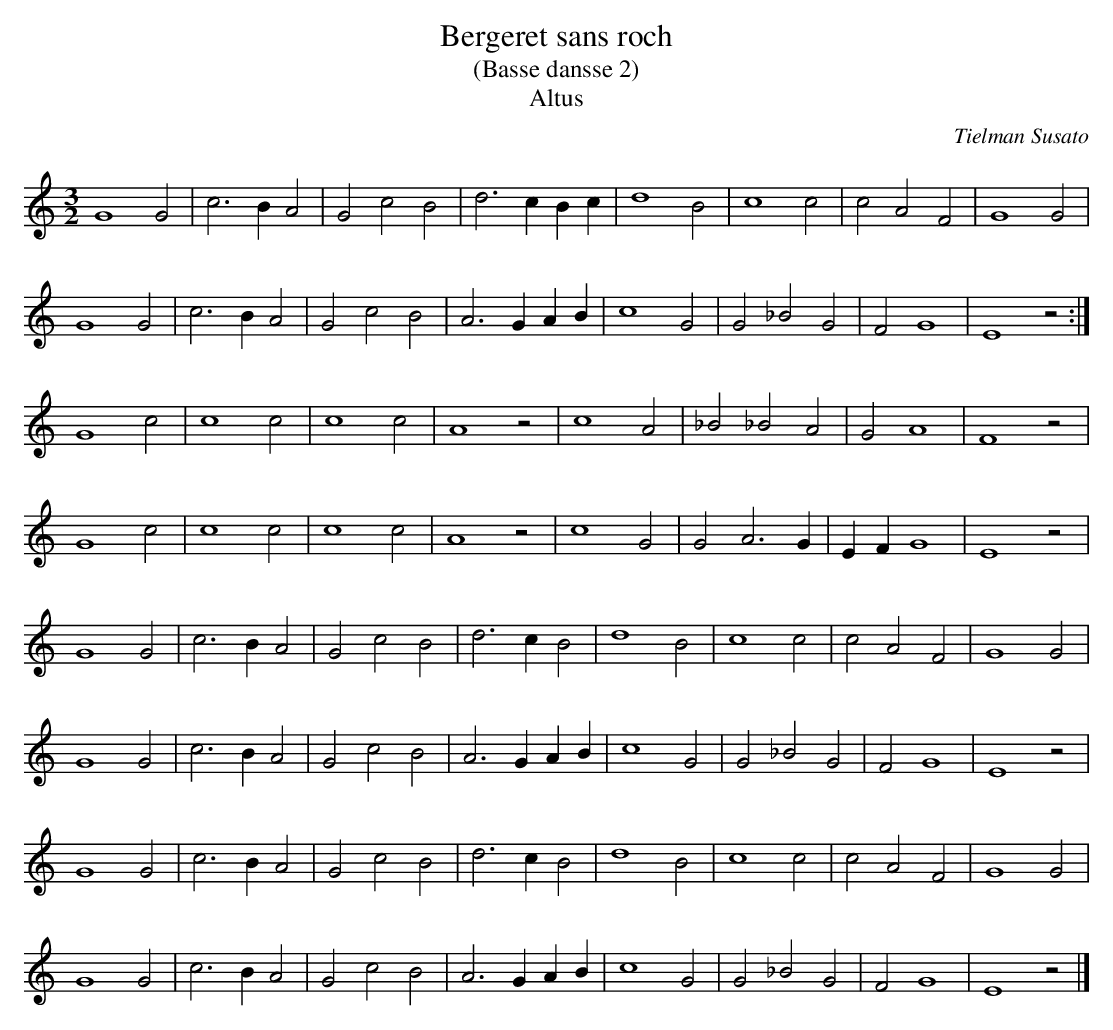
X:1
T:Bergeret sans roch
T:(Basse dansse 2)
C:Tielman Susato
M:3/2
L:1/2
T: Altus
K:C -8va
G2G|c>BA|GcB|d>c B/2c/2|d2B|c2c|cAF|G2G|
G2G|c>BA|GcB|A>G A/2B/2|c2G|G_BG|FG2|E2z:|
G2c|c2c|c2c|A2z|c2A|_B_BA|GA2|F2z|
G2c|c2c|c2c|A2z|c2G|GA>G|E/2F/2G2|E2z|
G2G|c>BA|GcB|d>cB|d2B|c2c|cAF|G2G|
G2G|c>BA|GcB|A>G A/2B/2|c2G|G_BG|FG2|E2z|
G2G|c>BA|GcB|d>cB|d2B|c2c|cAF|G2G|
G2G|c>BA|GcB|A>G A/2B/2|c2G|G_BG|FG2|E2z|]
